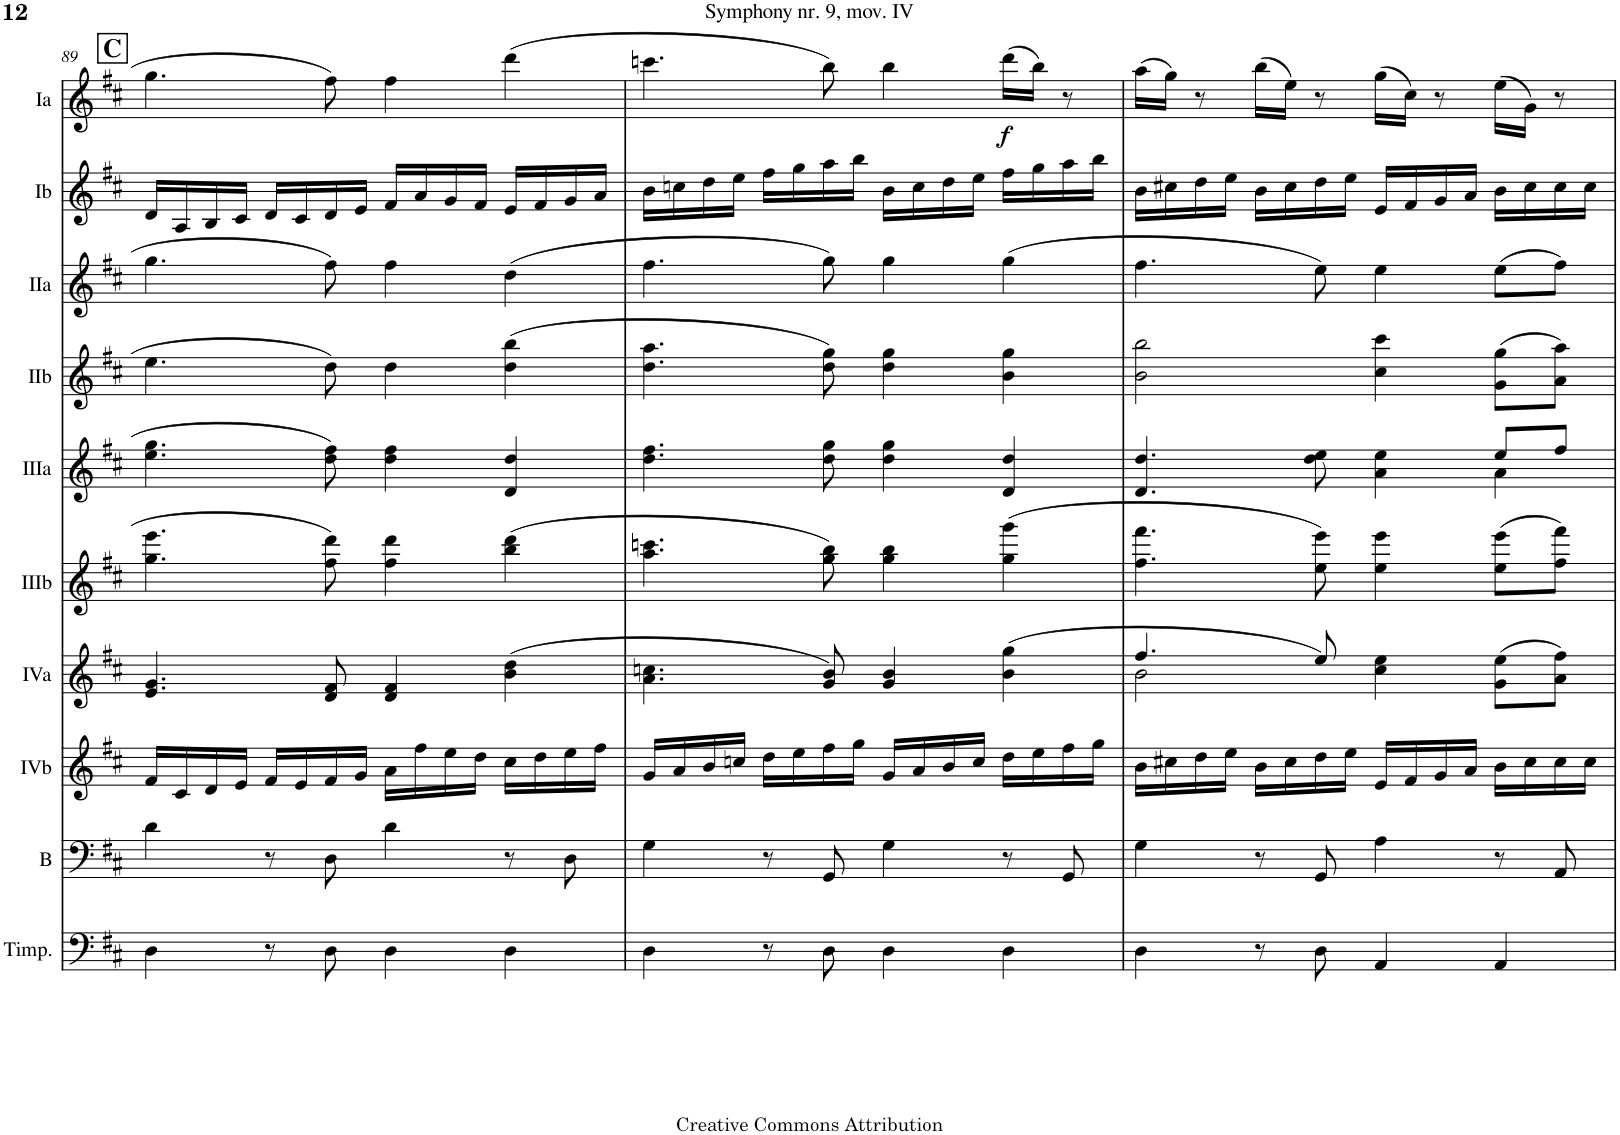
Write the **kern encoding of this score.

**kern	**kern	**kern	**kern	**kern	**kern	**kern	**kern	**kern	**kern	**dynam
*part10	*part9	*part8	*part7	*part6	*part5	*part4	*part3	*part2	*part1	*part1
*staff10	*staff9	*staff8	*staff7	*staff6	*staff5	*staff4	*staff3	*staff2	*staff1	*staff1
*I"Timpani	*I"Bass	*I"Acc. 4b	*I"Acc. 4a	*I"Acc. 3b	*I"Acc. 3a	*I"Acc. 2b	*I"Acc. 2a	*I"Acc. 1b	*I"Acc. 1a	*
*I'Timp.	*I'B	*	*	*	*	*	*	*	*	*
!!LO:PB:g=z
*clefF4	*clefF4	*clefG2	*clefG2	*clefG2	*clefG2	*clefG2	*clefG2	*clefG2	*clefG2	*
*	*Trd7c12	*Trd7c12	*Trd7c12	*Trd7c12	*Trd7c12	*	*	*	*	*
*k[f#c#]	*k[f#c#]	*k[f#c#]	*k[f#c#]	*k[f#c#]	*k[f#c#]	*k[f#c#]	*k[f#c#]	*k[f#c#]	*k[f#c#]	*
*M4/4	*M4/4	*M4/4	*M4/4	*M4/4	*M4/4	*M4/4	*M4/4	*M4/4	*M4/4	*
*met(c)	*met(c)	*met(c)	*met(c)	*met(c)	*met(c)	*met(c)	*met(c)	*met(c)	*met(c)	*
!!LO:REH:place=s1:a:B:cj:fs=14:t=C
=89	=89	=89	=89	=89	=89	=89	=89	=89	=89	=89
4D\	4d\	16f#/LL	4.e/ 4.g/	4.gg\ 4.eee\	4.ee\ 4.gg\	4.ee\	4.gg\	16d/LL	4.gg\	.
.	.	16c#/	.	.	.	.	.	16A/	.	.
.	.	16d/	.	.	.	.	.	16B/	.	.
.	.	16e/JJ	.	.	.	.	.	16c#/JJ	.	.
8r	8r	16f#/LL	.	.	.	.	.	16d/LL	.	.
.	.	16e/	.	.	.	.	.	16c#/	.	.
8D\	8D\	16f#/	8d/ 8f#/	8ff#\ 8ddd\	8dd\ 8ff#\	8dd\	8ff#\	16d/	8ff#\	.
.	.	16g/JJ	.	.	.	.	.	16e/JJ	.	.
4D\	4d\	16a\LL	4d/ 4f#/	4ff#\ 4ddd\	4dd\ 4ff#\	4dd\	4ff#\	16f#/LL	4ff#\	.
.	.	16ff#\	.	.	.	.	.	16a/	.	.
.	.	16ee\	.	.	.	.	.	16g/	.	.
.	.	16dd\JJ	.	.	.	.	.	16f#/JJ	.	.
4D\	8r	16cc#\LL	(4b\ 4dd\	(4bb\ 4ddd\	4d/ 4dd/	(4dd\ 4bb\	(4dd\	16e/LL	(4ddd\	.
.	.	16dd\	.	.	.	.	.	16f#/	.	.
.	8D\	16ee\	.	.	.	.	.	16g/	.	.
.	.	16ff#\JJ	.	.	.	.	.	16a/JJ	.	.
=90	=90	=90	=90	=90	=90	=90	=90	=90	=90	=90
4D\	4G\	16g/LL	4.a\ 4.ccn\	4.aa\ 4.cccn\	4.dd\ 4.ff#\	4.dd\ 4.aa\	4.ff#\	16b\LL	4.cccn\	.
.	.	16a/	.	.	.	.	.	16ccn\	.	.
.	.	16b/	.	.	.	.	.	16dd\	.	.
.	.	16ccn/JJ	.	.	.	.	.	16ee\JJ	.	.
8r	8r	16dd\LL	.	.	.	.	.	16ff#\LL	.	.
.	.	16ee\	.	.	.	.	.	16gg\	.	.
8D\	8GG/	16ff#\	8g/ 8b/)	8gg\ 8bb\)	8dd\ 8gg\	8dd\ 8gg\)	8gg\)	16aa\	8bb\)	.
.	.	16gg\JJ	.	.	.	.	.	16bb\JJ	.	.
4D\	4G\	16g/LL	4g/ 4b/	4gg\ 4bb\	4dd\ 4gg\	4dd\ 4gg\	4gg\	16b\LL	4bb\	.
.	.	16a/	.	.	.	.	.	16cc\	.	.
.	.	16b/	.	.	.	.	.	16dd\	.	.
.	.	16cc/JJ	.	.	.	.	.	16ee\JJ	.	.
!	!	!	!	!	!	!	!	!	!	!LO:DY:b
4D\	8r	16dd\LL	(4b\ 4gg\	(4gg\ 4ggg\	4d/ 4dd/	4b\ 4gg\	(4gg\	16ff#\LL	(16ddd\LL	f
.	.	16ee\	.	.	.	.	.	16gg\	16bb\JJ)	.
.	8GG/	16ff#\	.	.	.	.	.	16aa\	8r	.
.	.	16gg\JJ	.	.	.	.	.	16bb\JJ	.	.
=91	=91	=91	=91	=91	=91	=91	=91	=91	=91	=91
*	*	*	*^	*	*^	*	*	*	*	*
4D\	4G\	16b\LL	4.ff#/	2b\	4.ff#\ 4.fff#\	4.d/ 4.dd/	2.ryy	2b\ 2bb\	4.ff#\	16b\LL	(16aa\LL	.
.	.	16cc#X\	.	.	.	.	.	.	.	16cc#X\	16gg\JJ)	.
.	.	16dd\	.	.	.	.	.	.	.	16dd\	8r	.
.	.	16ee\JJ	.	.	.	.	.	.	.	16ee\JJ	.	.
8r	8r	16b\LL	.	.	.	.	.	.	.	16b\LL	(16bb\LL	.
.	.	16cc#\	.	.	.	.	.	.	.	16cc#\	16ee\JJ)	.
8D\	8GG/	16dd\	8ee/)	.	8ee\ 8eee\)	8dd\ 8ee\	.	.	8ee\)	16dd\	8r	.
.	.	16ee\JJ	.	.	.	.	.	.	.	16ee\JJ	.	.
4AA/	4A\	16e/LL	4cc#\ 4ee\	2ryy	4ee\ 4eee\	4a\ 4ee\	.	4cc#\ 4ccc#\	4ee\	16e/LL	(16gg\LL	.
.	.	16f#/	.	.	.	.	.	.	.	16f#/	16cc#\JJ)	.
.	.	16g/	.	.	.	.	.	.	.	16g/	8r	.
.	.	16a/JJ	.	.	.	.	.	.	.	16a/JJ	.	.
4AA/	8r	16b\LL	(8g\ 8ee\L	.	(8ee\ 8eee\L	8ee/L	4a\	(8g\ 8gg\L	(8ee\L	16b\LL	(16ee\LL	.
.	.	16cc#\	.	.	.	.	.	.	.	16cc#\	16g\JJ)	.
.	8AA/	16cc#\	8a\ 8ff#\J)	.	8ff#\ 8fff#\J)	8ff#/J	.	8a\ 8aa\J)	8ff#\J)	16cc#\	8r	.
.	.	16cc#\JJ	.	.	.	.	.	.	.	16cc#\JJ	.	.
*	*	*	*v	*v	*	*v	*v	*	*	*	*	*
=	=	=	=	=	=	=	=	=	=	=
*-	*-	*-	*-	*-	*-	*-	*-	*-	*-	*-
